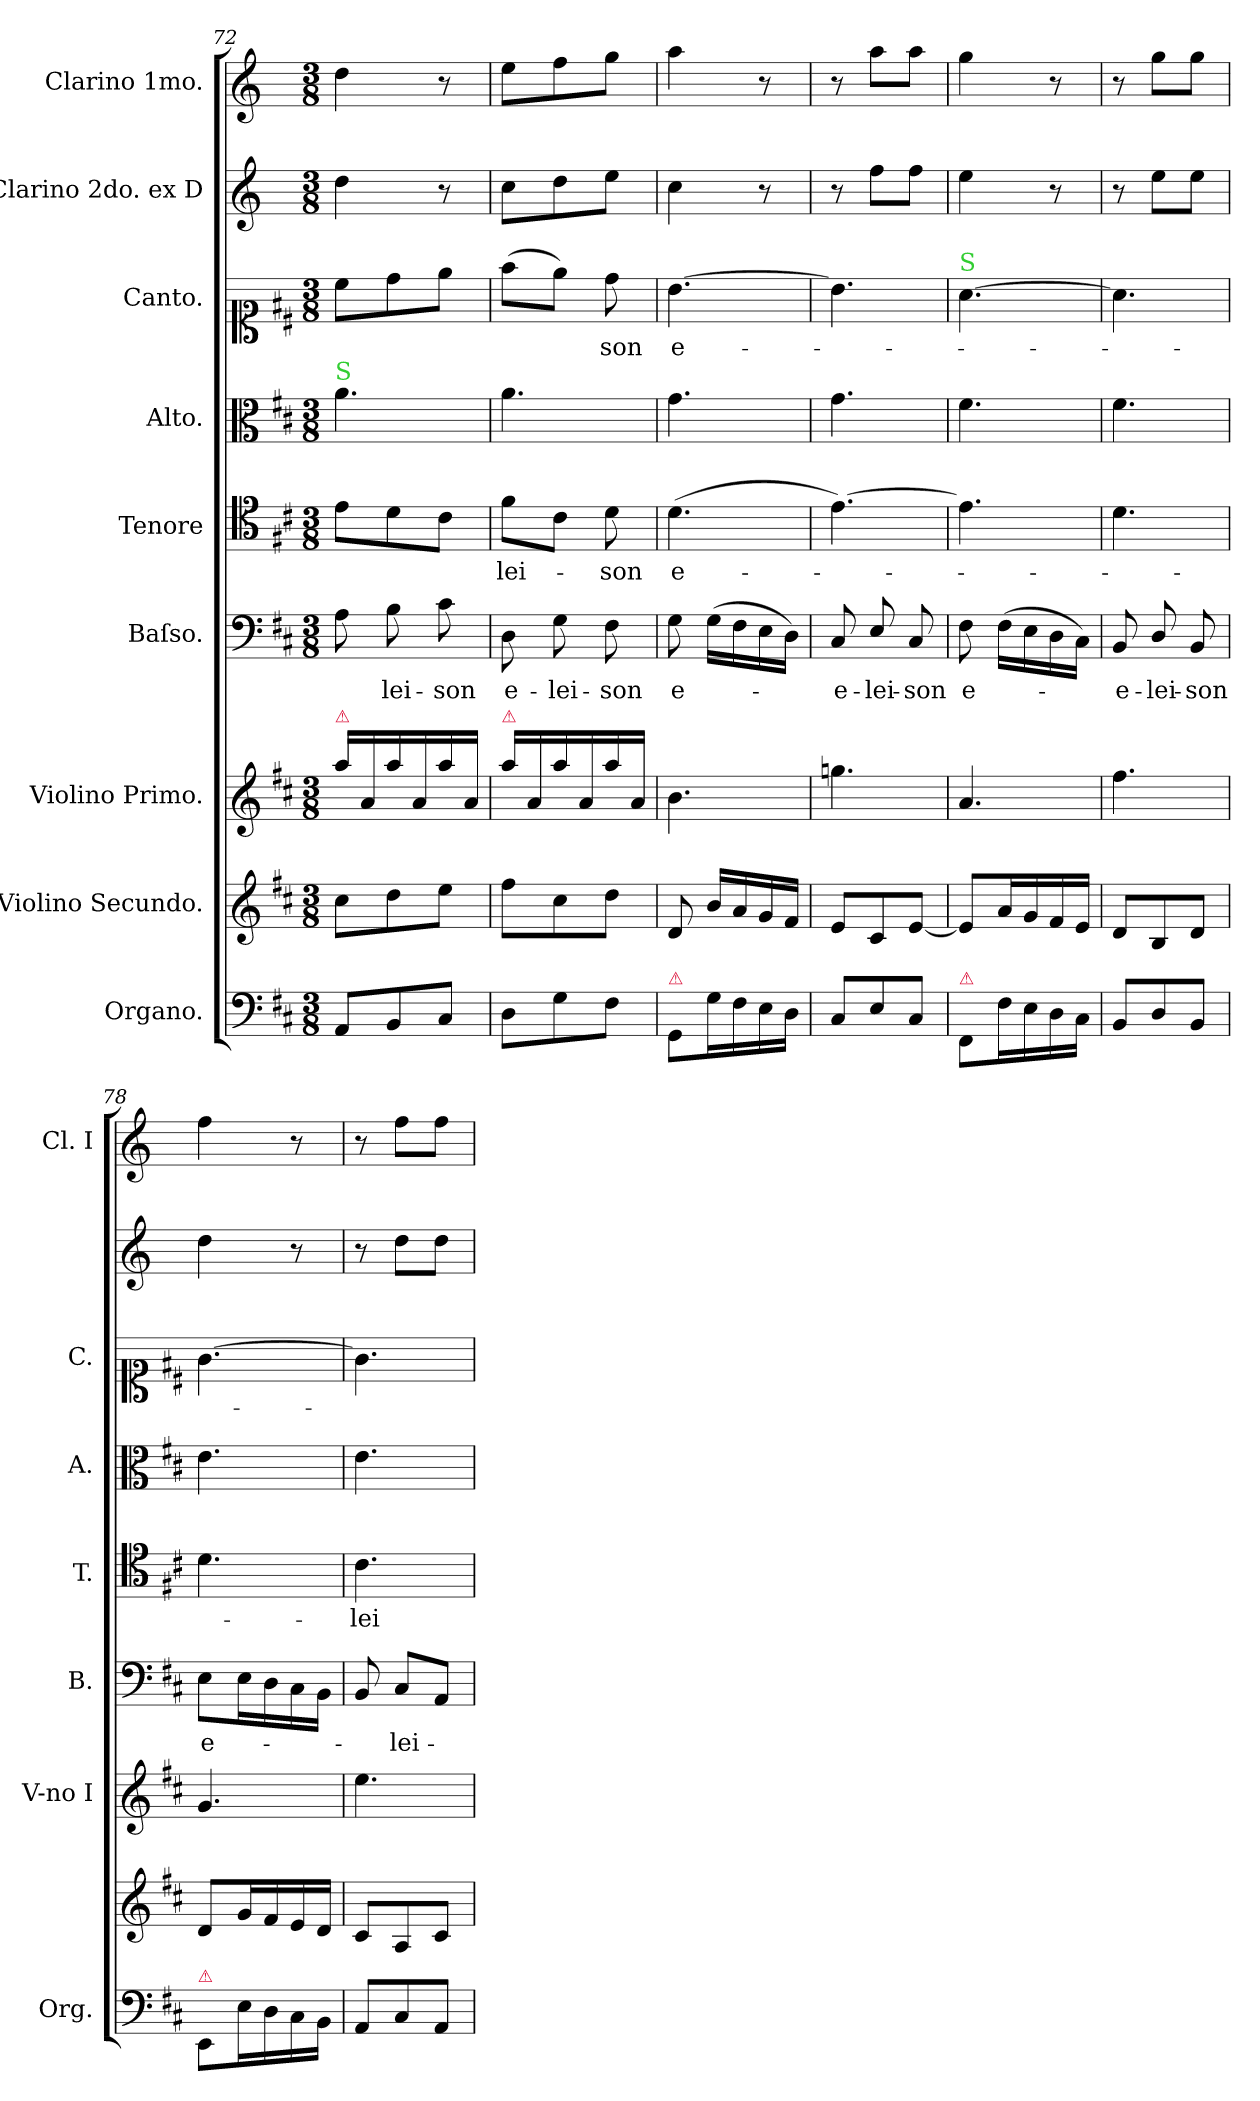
**kern	**kern	**kern	**kern	**text	**kern	**text	**kern	**kern	**text	**kern	**kern
*part9	*part8	*part7	*part6	*part6	*part5	*part5	*part4	*part3	*part3	*part2	*part1
*staff9	*staff8	*staff7	*staff6	*staff6	*staff5	*staff5	*staff4	*staff3	*staff3	*staff2	*staff1
*I"Organo.	*I"Violino Secundo.	*I"Violino Primo.	*I"Baſso.	*	*I"Tenore	*	*I"Alto.	*I"Canto.	*	*I"Clarino 2do. ex D	*I"Clarino 1mo.
*I'Org.	*	*I'V-no I	*I'B.	*	*I'T.	*	*I'A.	*I'C.	*	*	*I'Cl. I
*clefF4	*clefG2	*clefG2	*clefF4	*	*clefC4	*	*clefC3	*clefC1	*	*clefG2	*clefG2
*	*	*	*	*	*	*	*	*	*	*ITrd-1c-2	*ITrd-1c-2
*k[f#c#]	*k[f#c#]	*k[f#c#]	*k[f#c#]	*	*k[f#c#]	*	*k[f#c#]	*k[f#c#]	*	*k[f#c#]	*k[f#c#]
*M3/8	*M3/8	*M3/8	*M3/8	*	*M3/8	*	*M3/8	*M3/8	*	*M3/8	*M3/8
=72	=72	=72	=72	=72	=72	=72	=72	=72	=72	=72	=72
!	!	!	!	!	!	!	!LO:TX:a:color=limegreen:t=S	!	!	!	!
!	!	!LO:TX:a:color=crimson:t=⚠	!	!	!	!	!	!	!	!	!
8AA/L	8cc#\L	16aa\LL	8A\	.	8e\L	.	4.a\	8cc#\L	.	4ee\	4ee\
.	.	16a/	.	.	.	.	.	.	.	.	.
8BB/	8dd\	16aa\	8B\	-lei-	8d\	.	.	8dd\	.	.	.
.	.	16a/	.	.	.	.	.	.	.	.	.
8C#/J	8ee\J	16aa\	8c#\	-son	8c#\J	.	.	8ee\J	.	8r	8r
.	.	16a/JJ	.	.	.	.	.	.	.	.	.
=73	=73	=73	=73	=73	=73	=73	=73	=73	=73	=73	=73
!	!	!LO:TX:a:color=crimson:t=⚠	!	!	!	!	!	!	!	!	!
8D\L	8ff#\L	16aa\LL	8D\	e-	8f#\L	-lei-	4.a\	(>8ff#\L	.	8dd\L	8ff#\L
.	.	16a/	.	.	.	.	.	.	.	.	.
8G\	8cc#\	16aa\	8G\	-lei-	8c#\J	.	.	8ee\J)	.	8ee\	8gg\
.	.	16a/	.	.	.	.	.	.	.	.	.
8F#\J	8dd\J	16aa\	8F#\	-son	8d\	-son	.	8dd\	-son	8ff#\J	8aa\J
.	.	16a/JJ	.	.	.	.	.	.	.	.	.
=74	=74	=74	=74	=74	=74	=74	=74	=74	=74	=74	=74
!LO:TX:a:color=crimson:t=⚠	!	!	!	!	!	!	!	!	!	!	!
8GG/L	8d/	4.b\	8G\	e-	(>4.d\	e-	4.g\	[4.b\	e-	4dd\	4bb\
16G\L	16b/LL	.	(>16G\LL	.	.	.	.	.	.	.	.
16F#\	16a/	.	16F#\	.	.	.	.	.	.	.	.
16E\	16g/	.	16E\	.	.	.	.	.	.	8r	8r
16D\JJ	16f#/JJ	.	16D\JJ)	.	.	.	.	.	.	.	.
=75	=75	=75	=75	=75	=75	=75	=75	=75	=75	=75	=75
8C#/L	8e/L	4.ggn\	8C#/	-e-	[4.e\)	.	4.g\	4.b\]	.	8r	8r
8E/	8c#/	.	8E/	-lei-	.	.	.	.	.	8gg\L	8bb\L
8C#/J	[8e/J	.	8C#/	-son	.	.	.	.	.	8gg\J	8bb\J
=76	=76	=76	=76	=76	=76	=76	=76	=76	=76	=76	=76
!	!	!	!	!	!	!	!	!LO:TX:a:color=limegreen:t=S	!	!	!
!LO:TX:a:color=crimson:t=⚠	!	!	!	!	!	!	!	!	!	!	!
8FF#/L	8e/L]	4.a/	8F#\	e-	4.e\]	.	4.f#\	[4.a\	.	4ff#\	4aa\
16F#\L	16a/L	.	(>16F#\LL	.	.	.	.	.	.	.	.
16E\	16g/	.	16E\	.	.	.	.	.	.	.	.
16D\	16f#/	.	16D\	.	.	.	.	.	.	8r	8r
16C#\JJ	16e/JJ	.	16C#\JJ)	.	.	.	.	.	.	.	.
=77	=77	=77	=77	=77	=77	=77	=77	=77	=77	=77	=77
8BB/L	8d/L	4.ff#\	8BB/	-e-	4.d\	.	4.f#\	4.a\]	.	8r	8r
8D/	8B/	.	8D/	-lei-	.	.	.	.	.	8ff#\L	8aa\L
8BB/J	8d/J	.	8BB/	-son	.	.	.	.	.	8ff#\J	8aa\J
=78	=78	=78	=78	=78	=78	=78	=78	=78	=78	=78	=78
!LO:TX:a:color=crimson:t=⚠	!	!	!	!	!	!	!	!	!	!	!
8EE/L	8d/L	4.g/	8E\L	e-	4.d\	.	4.e\	[4.g\	.	4ee\	4gg\
16E\L	16g/L	.	16E\L	.	.	.	.	.	.	.	.
16D\	16f#/	.	16D\	.	.	.	.	.	.	.	.
16C#\	16e/	.	16C#\	.	.	.	.	.	.	8r	8r
16BB\JJ	16d/JJ	.	16BB\JJ	.	.	.	.	.	.	.	.
=79	=79	=79	=79	=79	=79	=79	=79	=79	=79	=79	=79
8AA/L	8c#/L	4.ee\	8BB/	.	4.c#\	-lei-	4.e\	4.g\]	.	8r	8r
8C#/	8A/	.	8C#/L	-lei-	.	.	.	.	.	8ee\L	8gg\L
8AA/J	8c#/J	.	8AA/J	.	.	.	.	.	.	8ee\J	8gg\J
=	=	=	=	=	=	=	=	=	=	=	=
*-	*-	*-	*-	*-	*-	*-	*-	*-	*-	*-	*-
